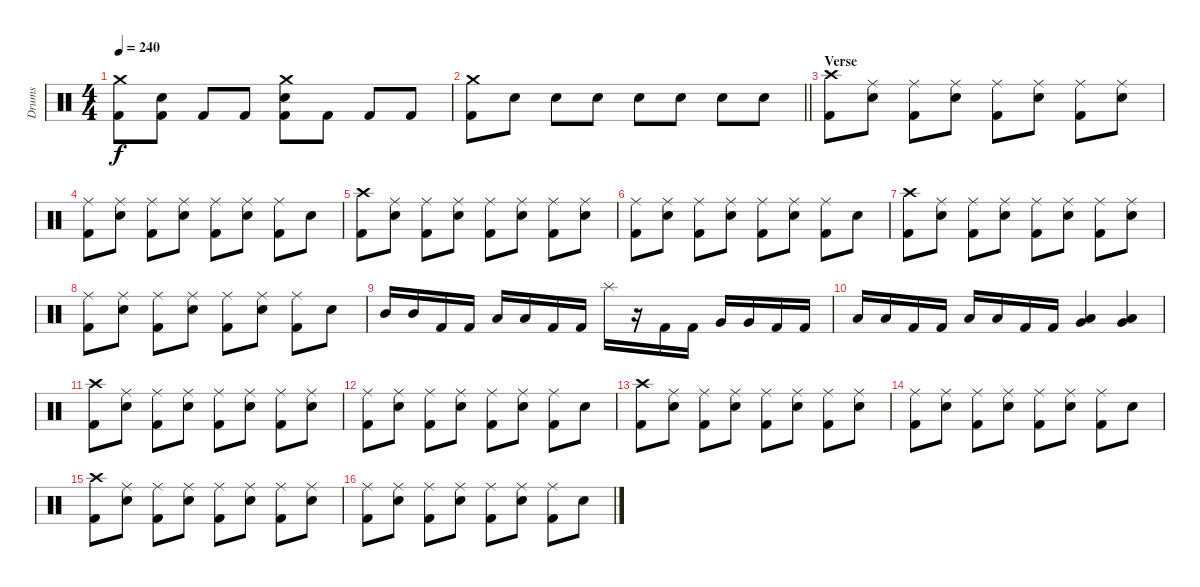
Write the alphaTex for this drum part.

\track ("Drums" "Drums") {instrument percussion}
\staff {score}
\articulation defaults
\ts (4 4)
\tempo 240
\clef neutral
\ks c
("Crash medium (hit)" "Kick (hit) 2").8{dy f} ("Electric Snare (hit)" "Kick (hit) 2").8 "Kick (hit) 2".8 "Kick (hit) 2".8 ("Crash medium (hit)" "Electric Snare (hit)" "Kick (hit) 2").8 "Kick (hit) 2".8 "Kick (hit) 2".8 "Kick (hit) 2".8 |
\barLineRight lightlight
("Crash medium (hit)" "Kick (hit) 2").8 "Electric Snare (hit)".8 "Electric Snare (hit)".8 "Electric Snare (hit)".8 "Electric Snare (hit)".8 "Electric Snare (hit)".8 "Electric Snare (hit)".8 "Electric Snare (hit)".8 |
\section ("" "Verse")
("Crash high (hit)" "Kick (hit) 2").8 ("Ride (middle)" "Electric Snare (hit)").8 ("Ride (middle)" "Kick (hit) 2").8 ("Ride (middle)" "Electric Snare (hit)").8 ("Ride (middle)" "Kick (hit) 2").8 ("Ride (middle)" "Electric Snare (hit)").8 ("Ride (middle)" "Kick (hit) 2").8 ("Ride (middle)" "Electric Snare (hit)").8 |
("Ride (middle)" "Kick (hit) 2").8 ("Ride (middle)" "Electric Snare (hit)").8 ("Ride (middle)" "Kick (hit) 2").8 ("Ride (middle)" "Electric Snare (hit)").8 ("Ride (middle)" "Kick (hit) 2").8 ("Ride (middle)" "Electric Snare (hit)").8 ("Ride (middle)" "Kick (hit) 2").8 "Electric Snare (hit)".8 |
("Crash high (hit)" "Kick (hit) 2").8 ("Ride (middle)" "Electric Snare (hit)").8 ("Ride (middle)" "Kick (hit) 2").8 ("Ride (middle)" "Electric Snare (hit)").8 ("Ride (middle)" "Kick (hit) 2").8 ("Ride (middle)" "Electric Snare (hit)").8 ("Ride (middle)" "Kick (hit) 2").8 ("Ride (middle)" "Electric Snare (hit)").8 |
("Ride (middle)" "Kick (hit) 2").8 ("Ride (middle)" "Electric Snare (hit)").8 ("Ride (middle)" "Kick (hit) 2").8 ("Ride (middle)" "Electric Snare (hit)").8 ("Ride (middle)" "Kick (hit) 2").8 ("Ride (middle)" "Electric Snare (hit)").8 ("Ride (middle)" "Kick (hit) 2").8 "Electric Snare (hit)".8 |
("Crash high (hit)" "Kick (hit) 2").8 ("Ride (middle)" "Electric Snare (hit)").8 ("Ride (middle)" "Kick (hit) 2").8 ("Ride (middle)" "Electric Snare (hit)").8 ("Ride (middle)" "Kick (hit) 2").8 ("Ride (middle)" "Electric Snare (hit)").8 ("Ride (middle)" "Kick (hit) 2").8 ("Ride (middle)" "Electric Snare (hit)").8 |
("Ride (middle)" "Kick (hit) 2").8 ("Ride (middle)" "Electric Snare (hit)").8 ("Ride (middle)" "Kick (hit) 2").8 ("Ride (middle)" "Electric Snare (hit)").8 ("Ride (middle)" "Kick (hit) 2").8 ("Ride (middle)" "Electric Snare (hit)").8 ("Ride (middle)" "Kick (hit) 2").8 "Electric Snare (hit)".8 |
"Mid Tom (hit)".16 "Mid Tom (hit)".16 "Kick (hit) 2".16 "Kick (hit) 2".16 "Low Tom (hit)".16 "Low Tom (hit)".16 "Kick (hit) 2".16 "Kick (hit) 2".16 "Splash (hit)".16 r.16 "Kick (hit) 2".16 "Kick (hit) 2".16 "Very Low Tom (hit)".16 "Very Low Tom (hit)".16 "Kick (hit) 2".16 "Kick (hit) 2".16 |
"Low Tom (hit)".16 "Low Tom (hit)".16 "Kick (hit) 2".16 "Kick (hit) 2".16 "Low Floor Tom (hit)".16 "Low Floor Tom (hit)".16 "Kick (hit) 2".16 "Kick (hit) 2".16 ("Low Floor Tom (hit)" "Very Low Tom (hit)").4 ("Low Floor Tom (hit)" "Very Low Tom (hit)").4 |
("Crash high (hit)" "Kick (hit) 2").8 ("Ride (middle)" "Electric Snare (hit)").8 ("Ride (middle)" "Kick (hit) 2").8 ("Ride (middle)" "Electric Snare (hit)").8 ("Ride (middle)" "Kick (hit) 2").8 ("Ride (middle)" "Electric Snare (hit)").8 ("Ride (middle)" "Kick (hit) 2").8 ("Ride (middle)" "Electric Snare (hit)").8 |
("Ride (middle)" "Kick (hit) 2").8 ("Ride (middle)" "Electric Snare (hit)").8 ("Ride (middle)" "Kick (hit) 2").8 ("Ride (middle)" "Electric Snare (hit)").8 ("Ride (middle)" "Kick (hit) 2").8 ("Ride (middle)" "Electric Snare (hit)").8 ("Ride (middle)" "Kick (hit) 2").8 "Electric Snare (hit)".8 |
("Crash high (hit)" "Kick (hit) 2").8 ("Ride (middle)" "Electric Snare (hit)").8 ("Ride (middle)" "Kick (hit) 2").8 ("Ride (middle)" "Electric Snare (hit)").8 ("Ride (middle)" "Kick (hit) 2").8 ("Ride (middle)" "Electric Snare (hit)").8 ("Ride (middle)" "Kick (hit) 2").8 ("Ride (middle)" "Electric Snare (hit)").8 |
("Ride (middle)" "Kick (hit) 2").8 ("Ride (middle)" "Electric Snare (hit)").8 ("Ride (middle)" "Kick (hit) 2").8 ("Ride (middle)" "Electric Snare (hit)").8 ("Ride (middle)" "Kick (hit) 2").8 ("Ride (middle)" "Electric Snare (hit)").8 ("Ride (middle)" "Kick (hit) 2").8 "Electric Snare (hit)".8 |
("Crash high (hit)" "Kick (hit) 2").8 ("Ride (middle)" "Electric Snare (hit)").8 ("Ride (middle)" "Kick (hit) 2").8 ("Ride (middle)" "Electric Snare (hit)").8 ("Ride (middle)" "Kick (hit) 2").8 ("Ride (middle)" "Electric Snare (hit)").8 ("Ride (middle)" "Kick (hit) 2").8 ("Ride (middle)" "Electric Snare (hit)").8 |
("Ride (middle)" "Kick (hit) 2").8 ("Ride (middle)" "Electric Snare (hit)").8 ("Ride (middle)" "Kick (hit) 2").8 ("Ride (middle)" "Electric Snare (hit)").8 ("Ride (middle)" "Kick (hit) 2").8 ("Ride (middle)" "Electric Snare (hit)").8 ("Ride (middle)" "Kick (hit) 2").8 "Electric Snare (hit)".8
